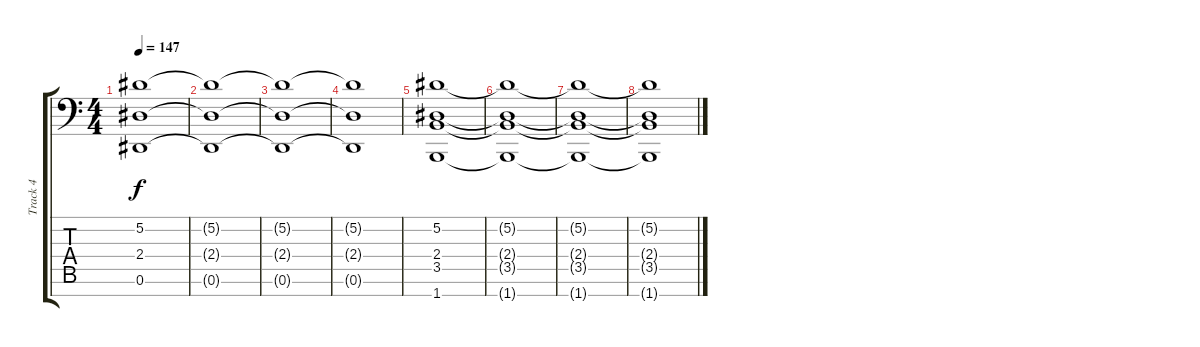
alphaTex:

\track ("Track 4" "Track 4") {instrument synthstrings1}
\staff {score tabs}
\tuning (Eb4 Bb3 Gb3 Db3 Ab2 Eb2 Bb1) {hide}
\ts (4 4)
\tempo 147
\clef f4
\ks c
(5.2 2.4 0.6).1{dy f} |
(5.2{t} 2.4{t} 0.6{t}).1 |
(5.2{t} 2.4{t} 0.6{t}).1 |
(5.2{t} 2.4{t} 0.6{t}).1 |
(5.2 2.4 3.5 1.7).1 |
(5.2{t} 2.4{t} 3.5{t} 1.7{t}).1 |
(5.2{t} 2.4{t} 3.5{t} 1.7{t}).1 |
(5.2{t} 2.4{t} 3.5{t} 1.7{t}).1
